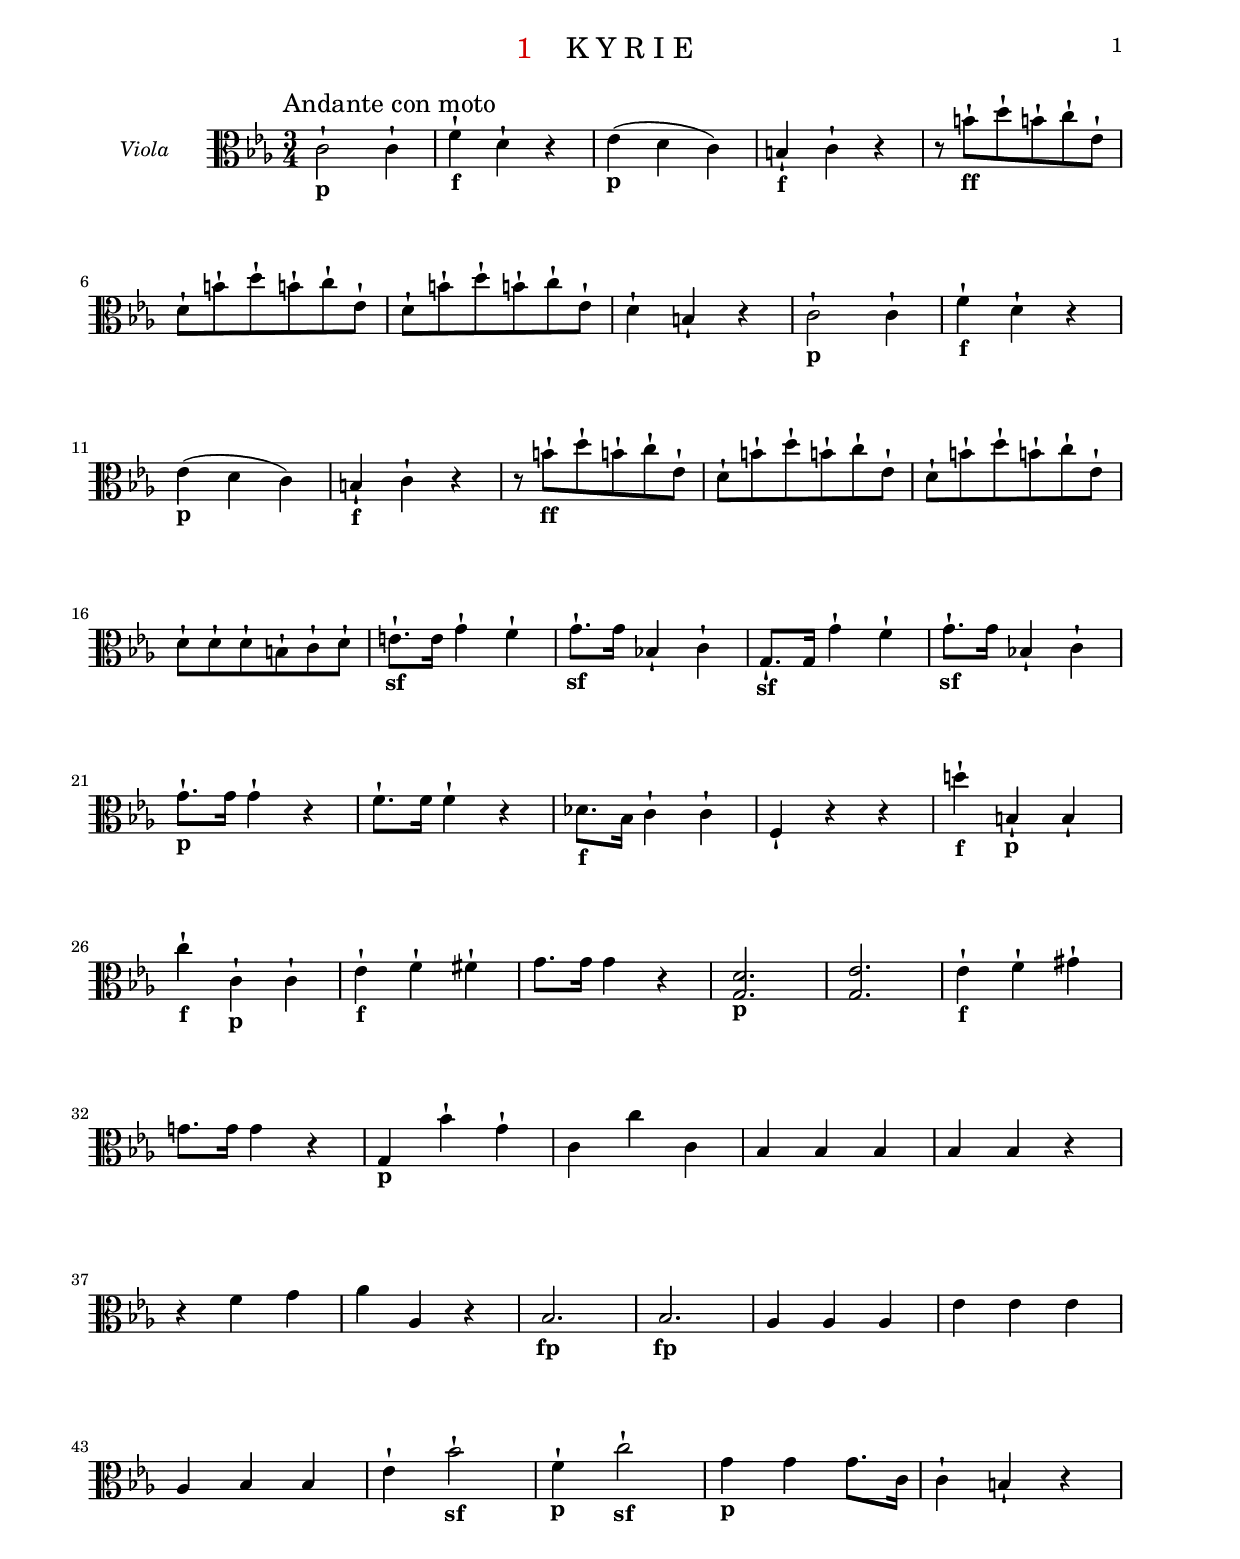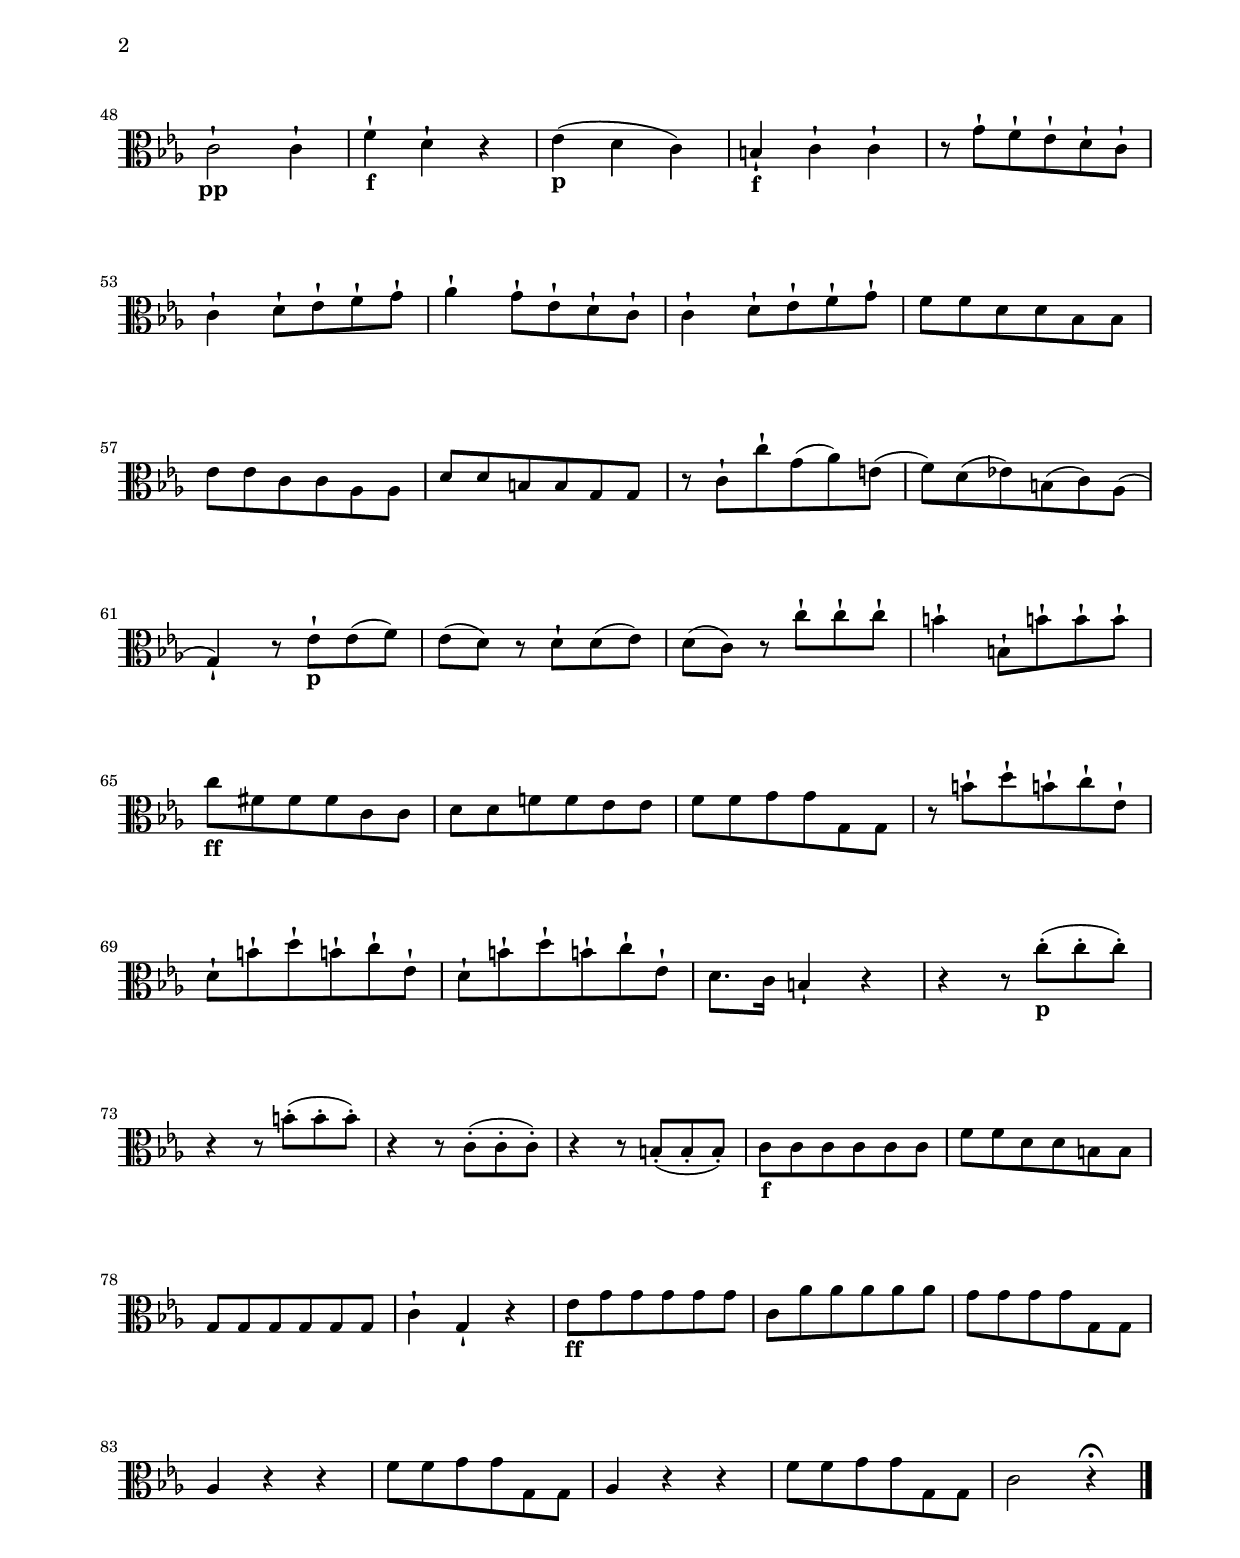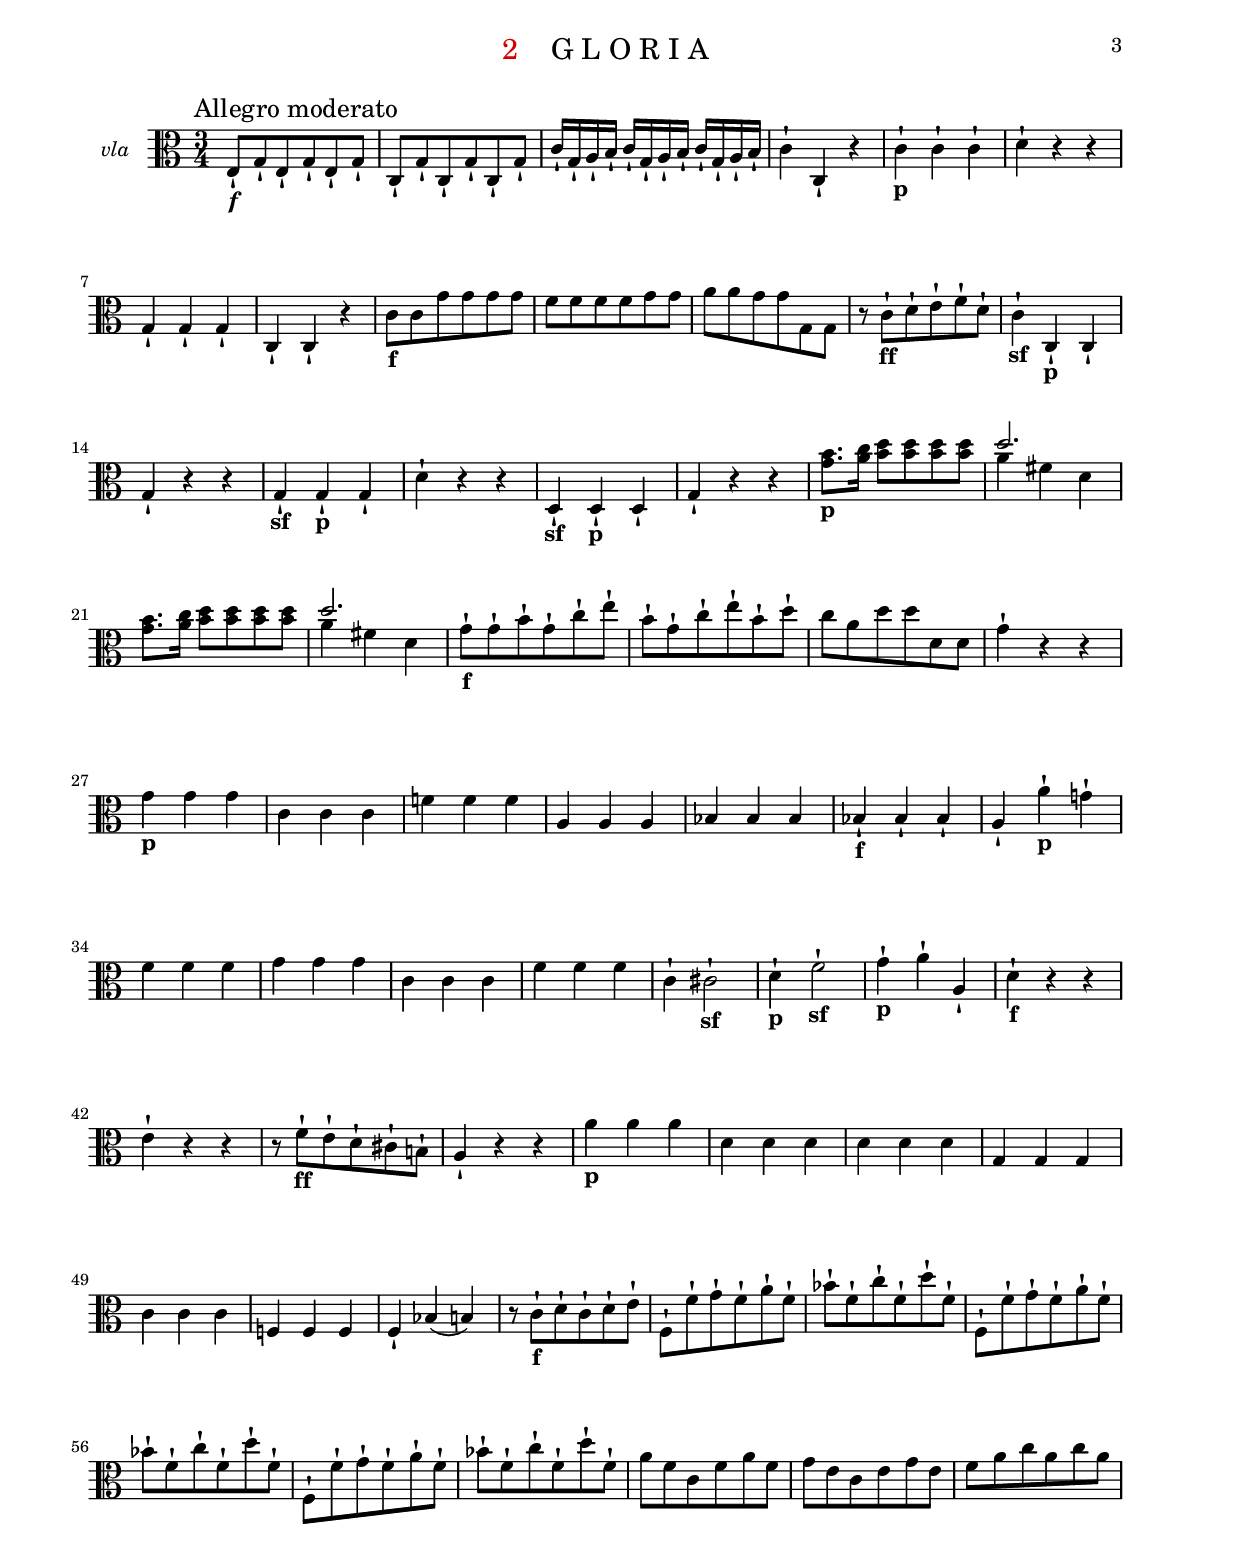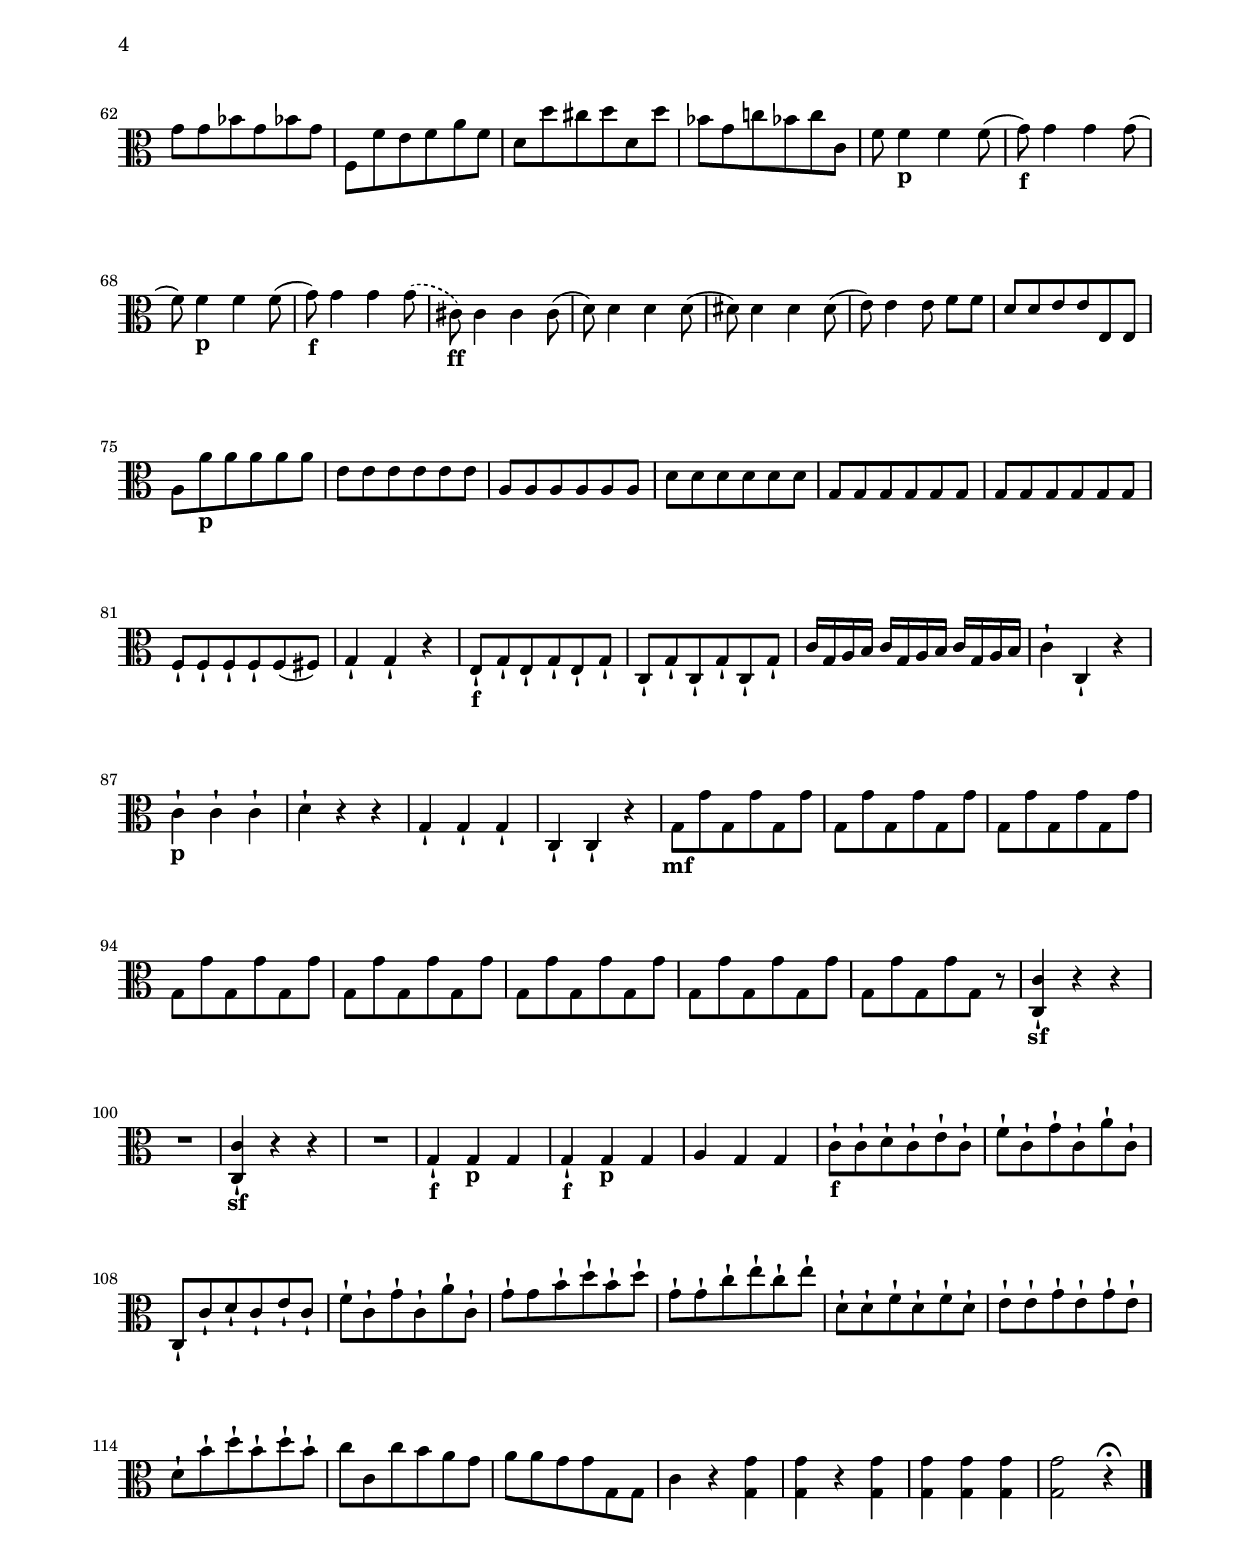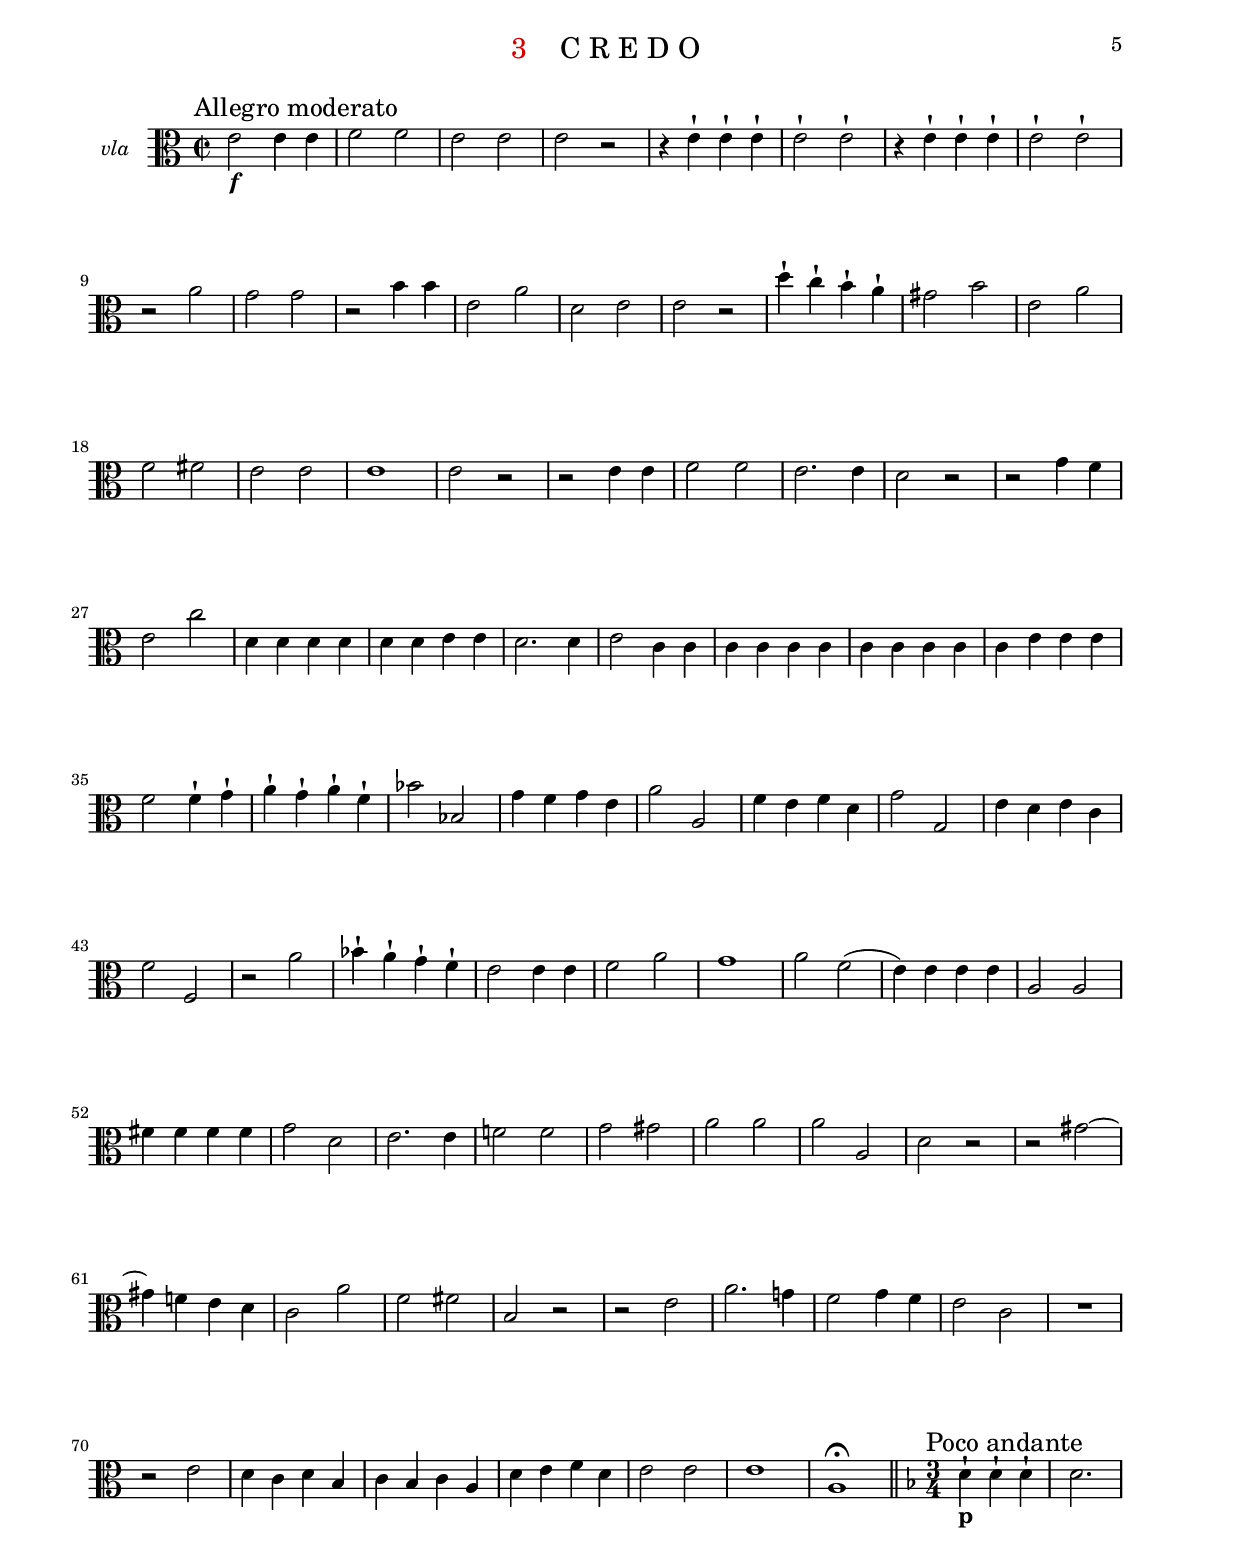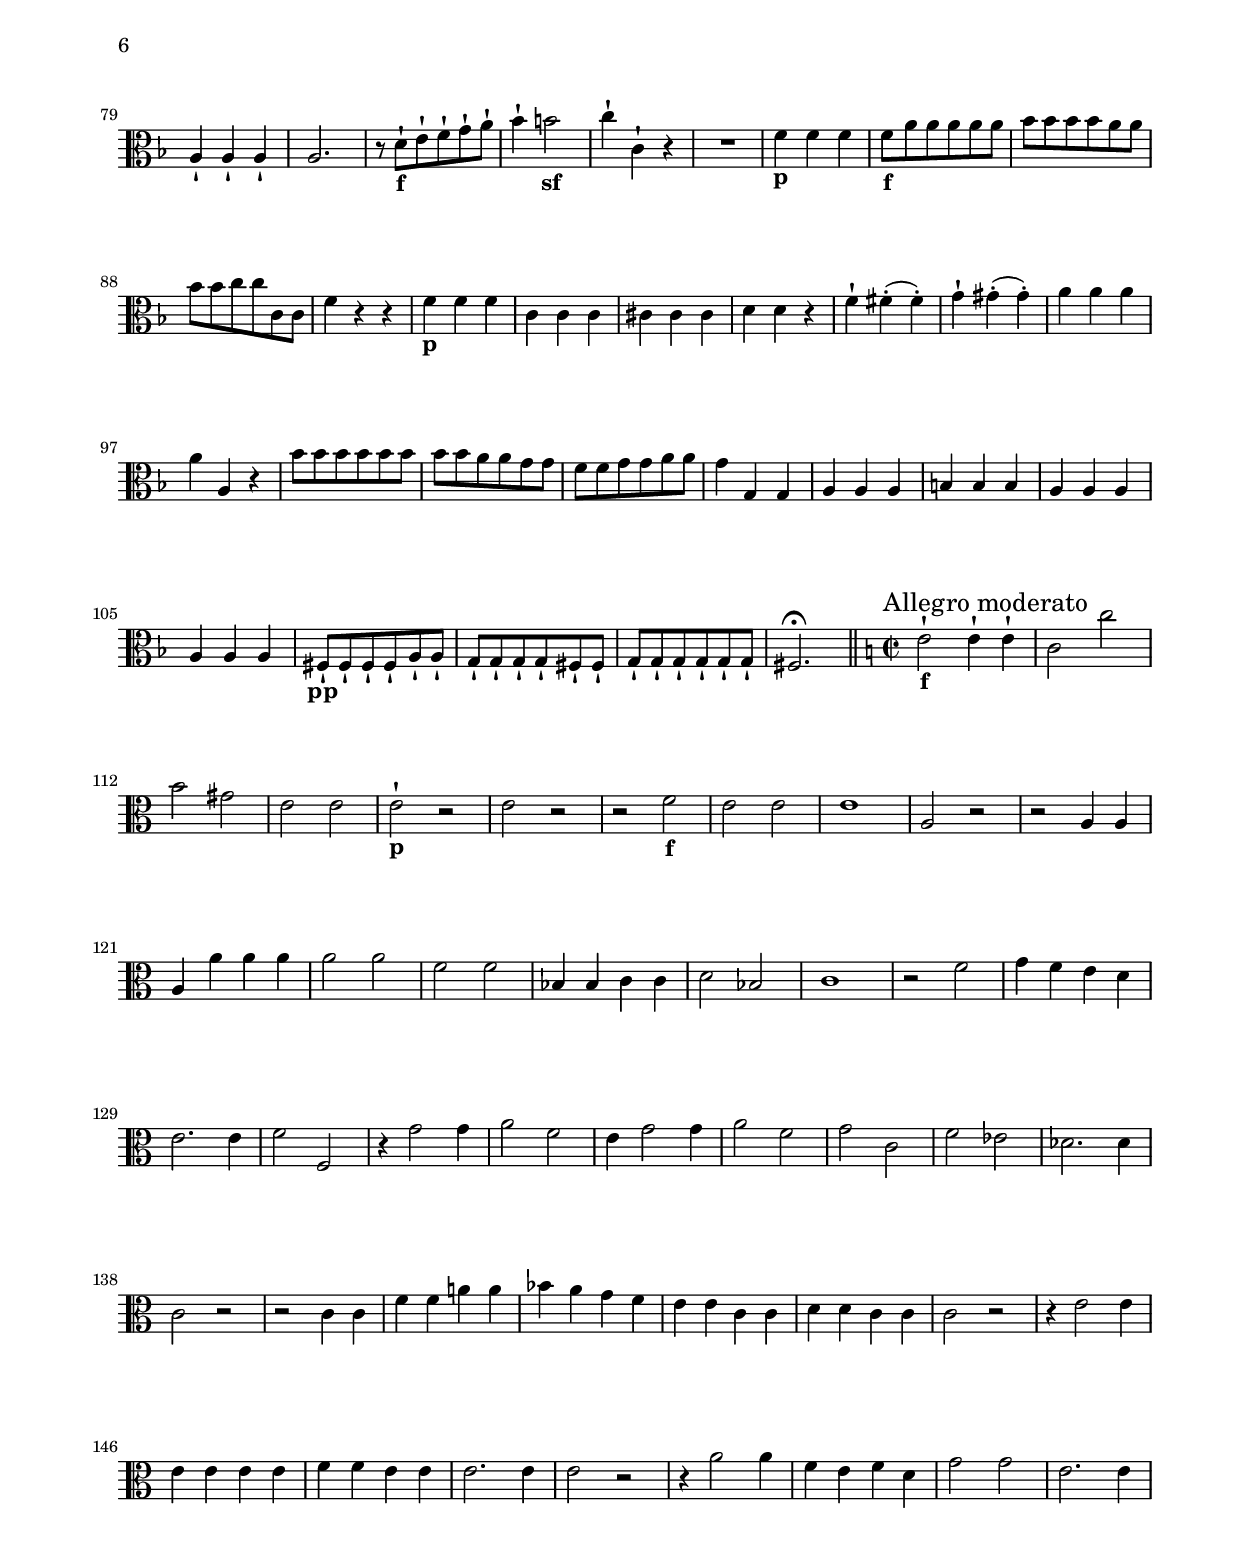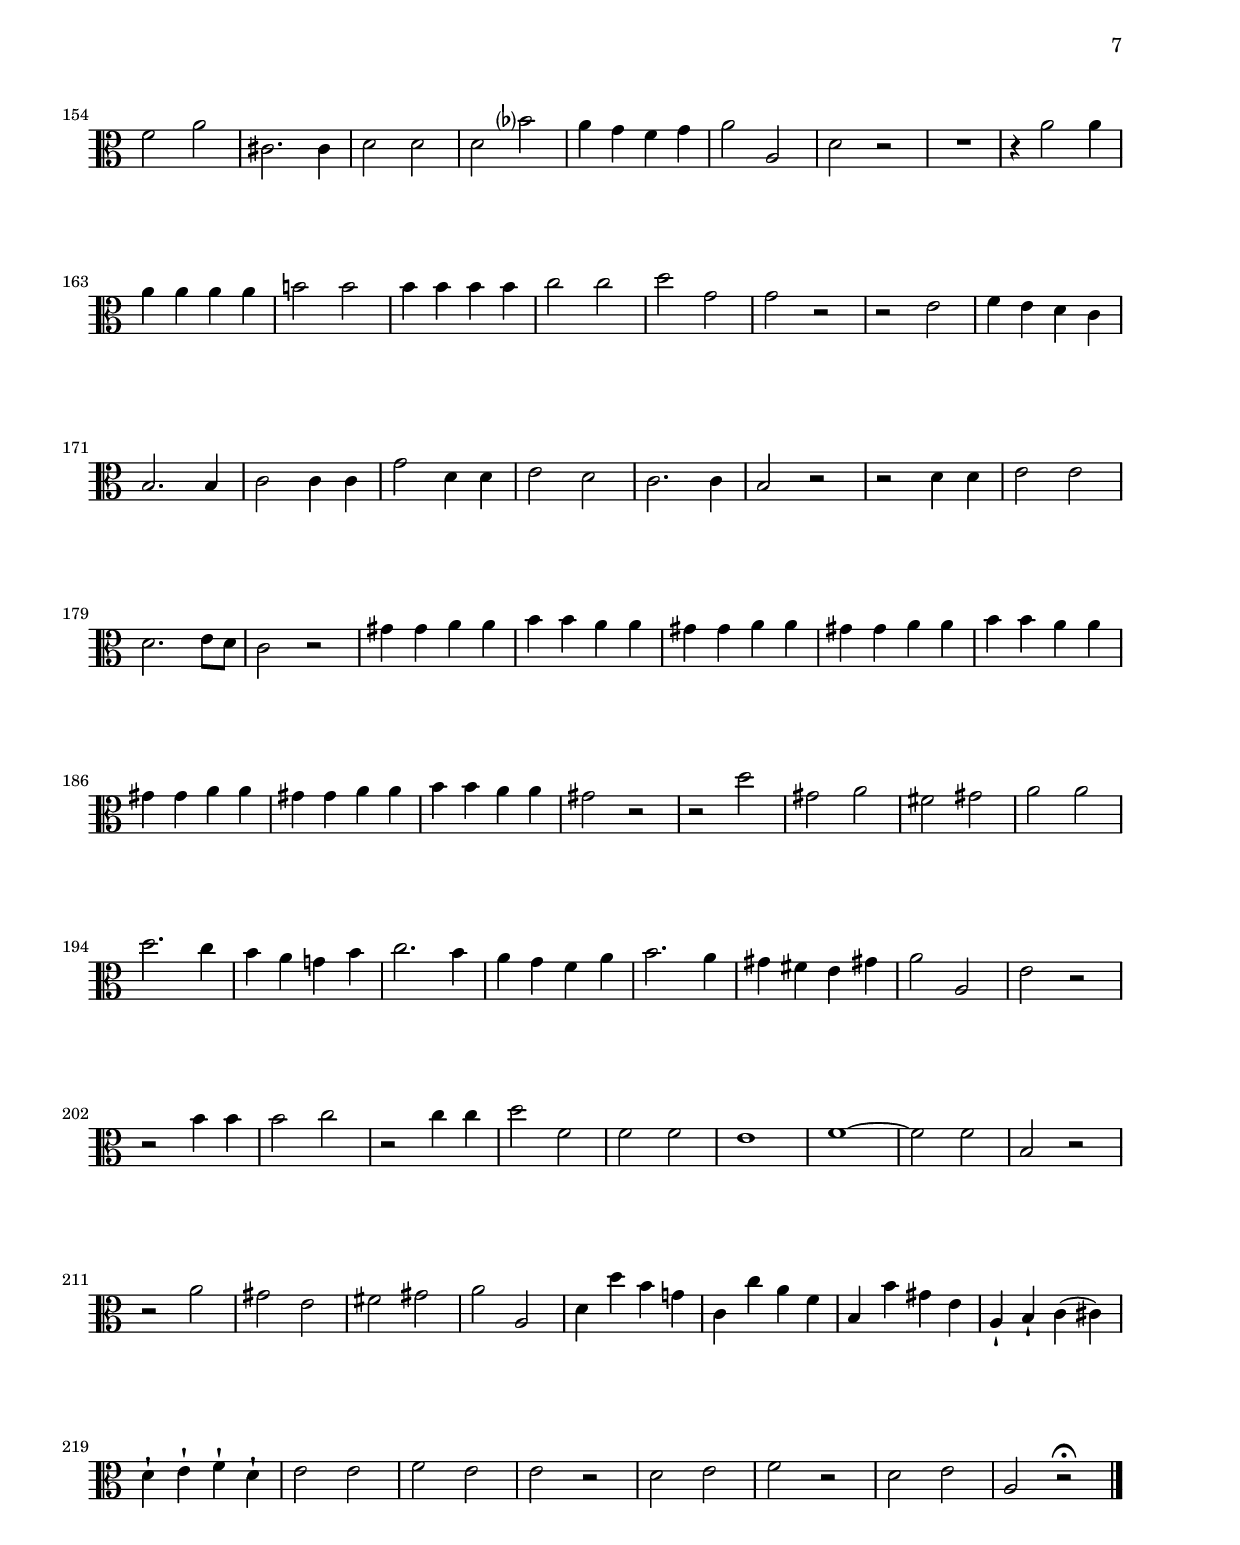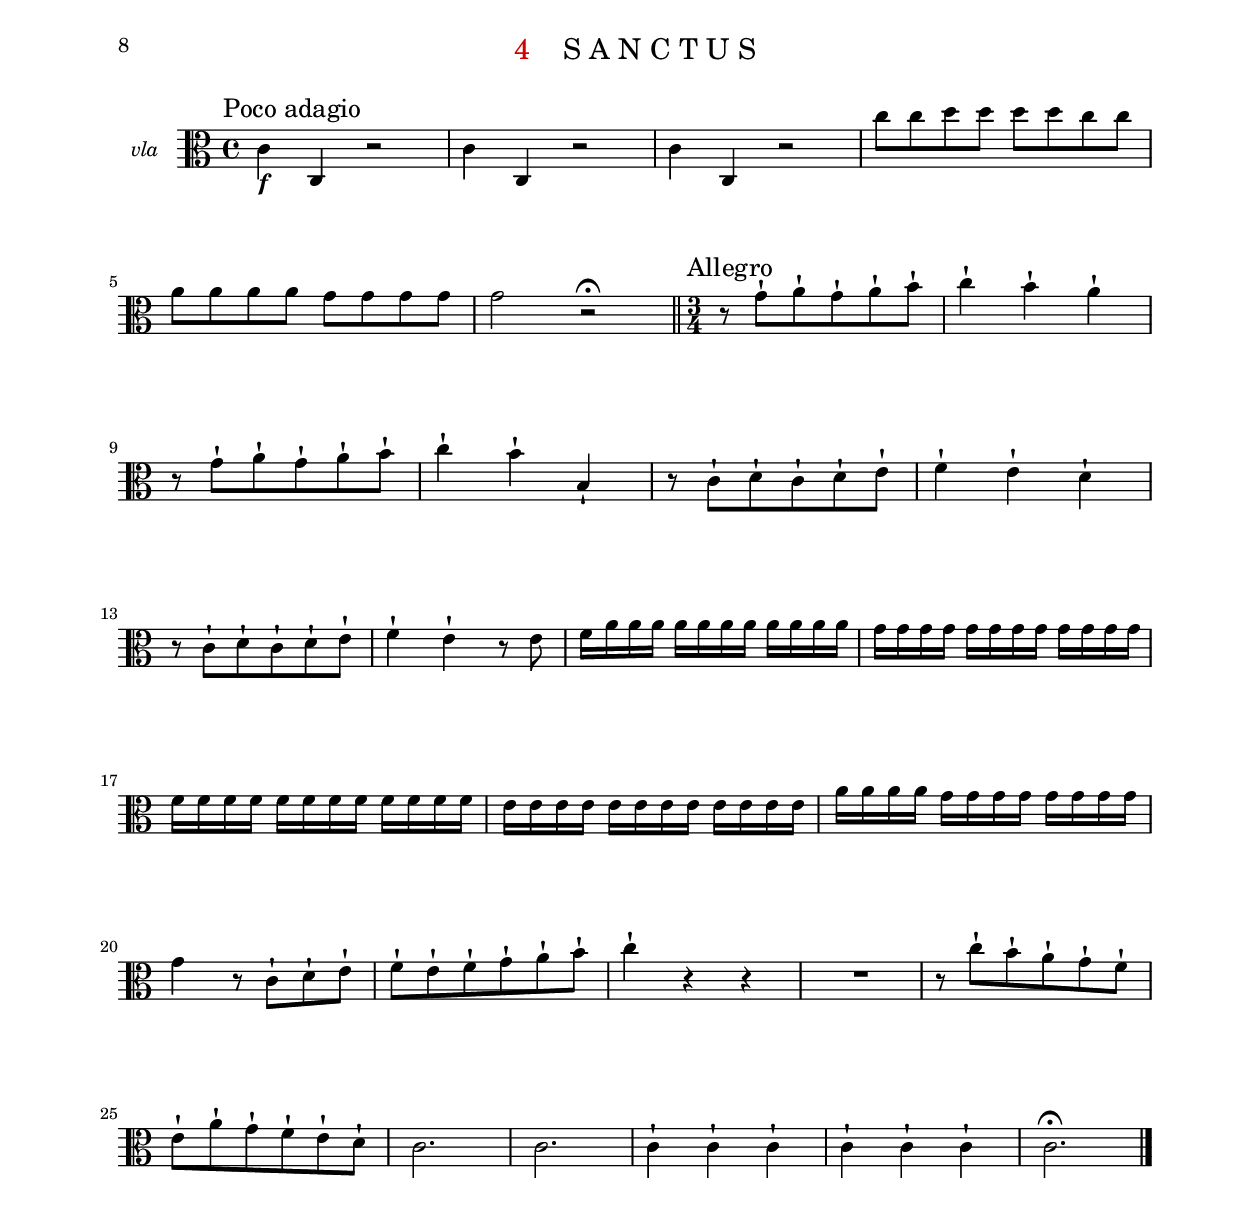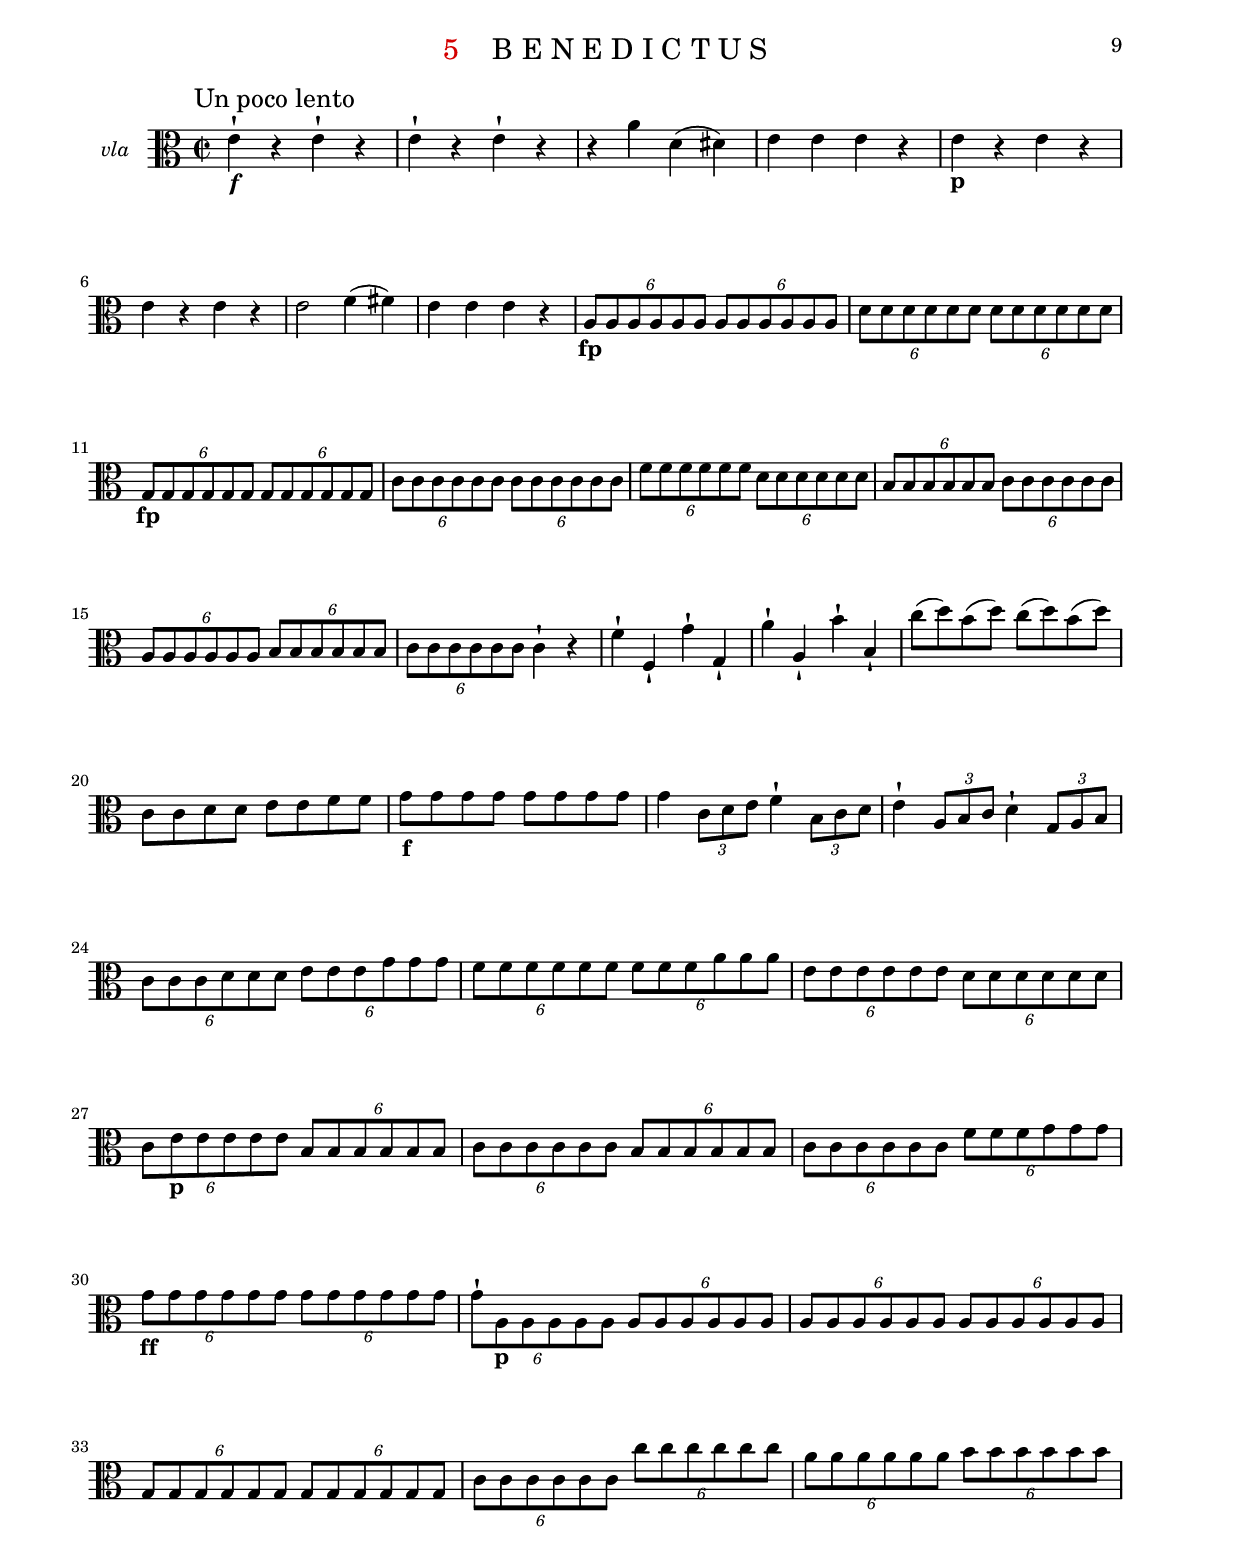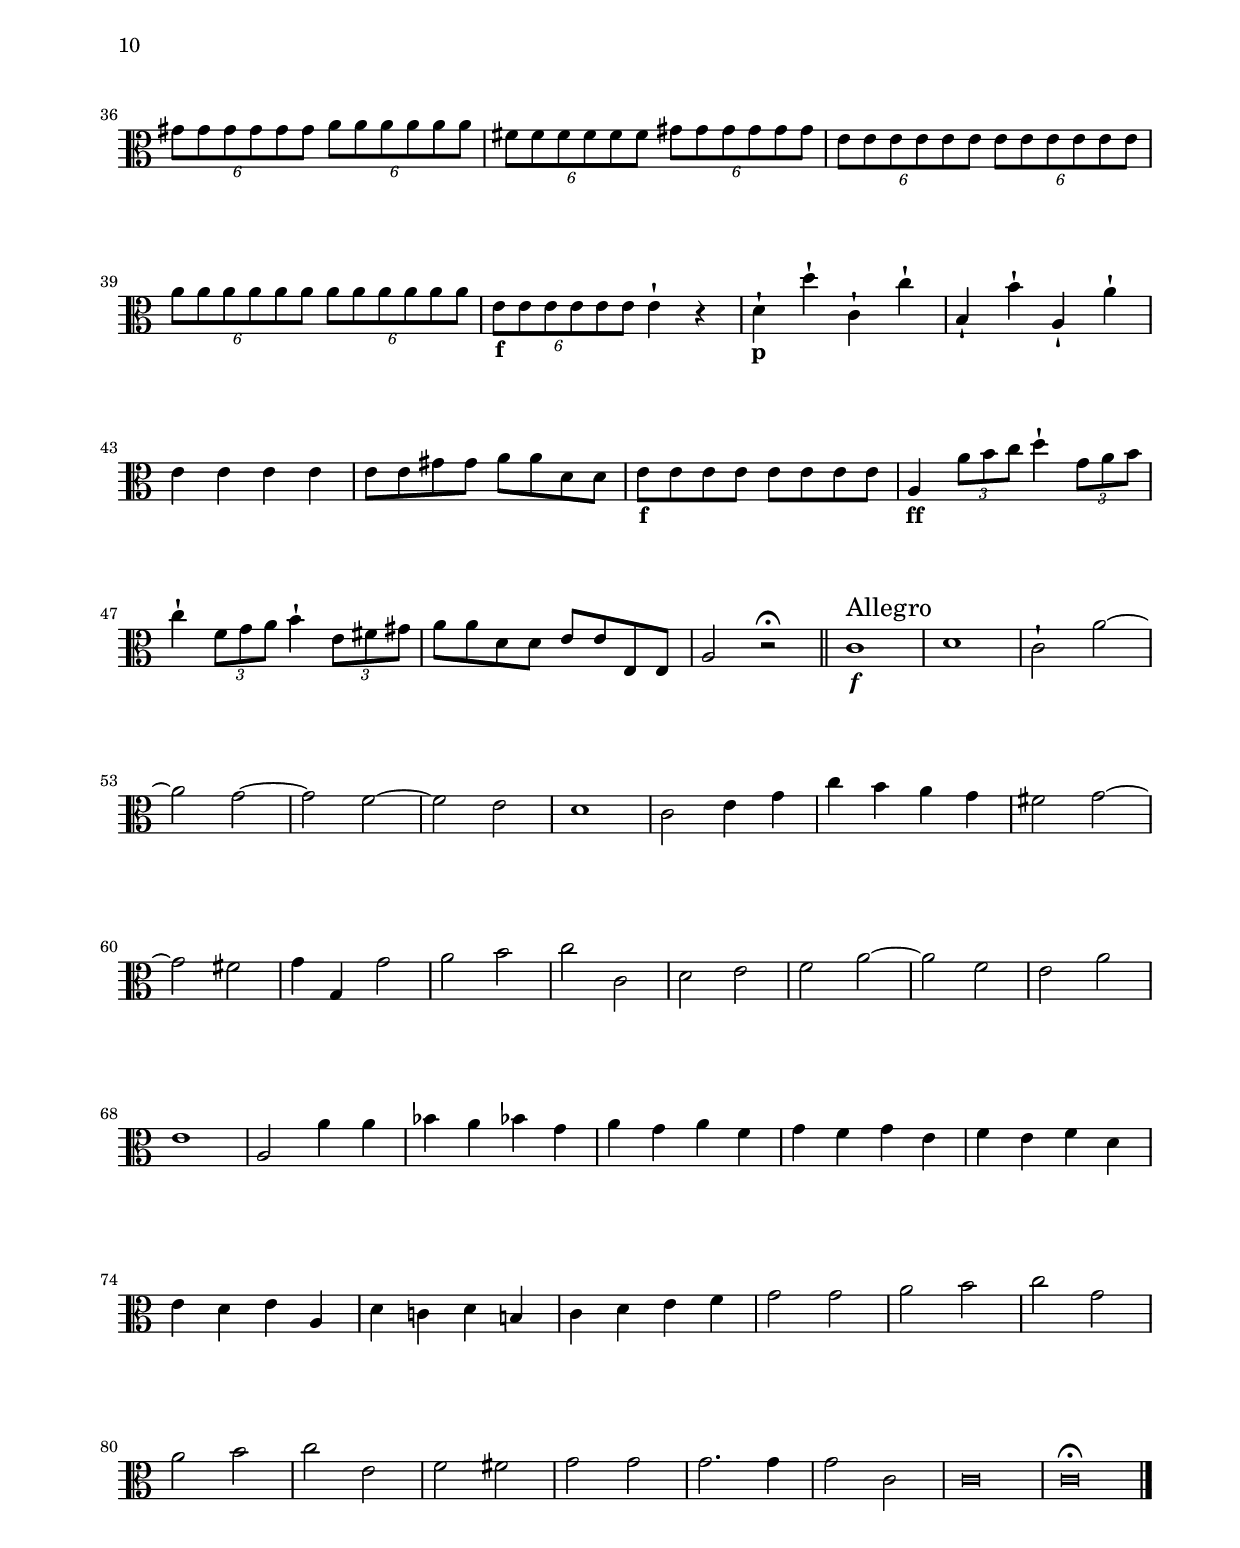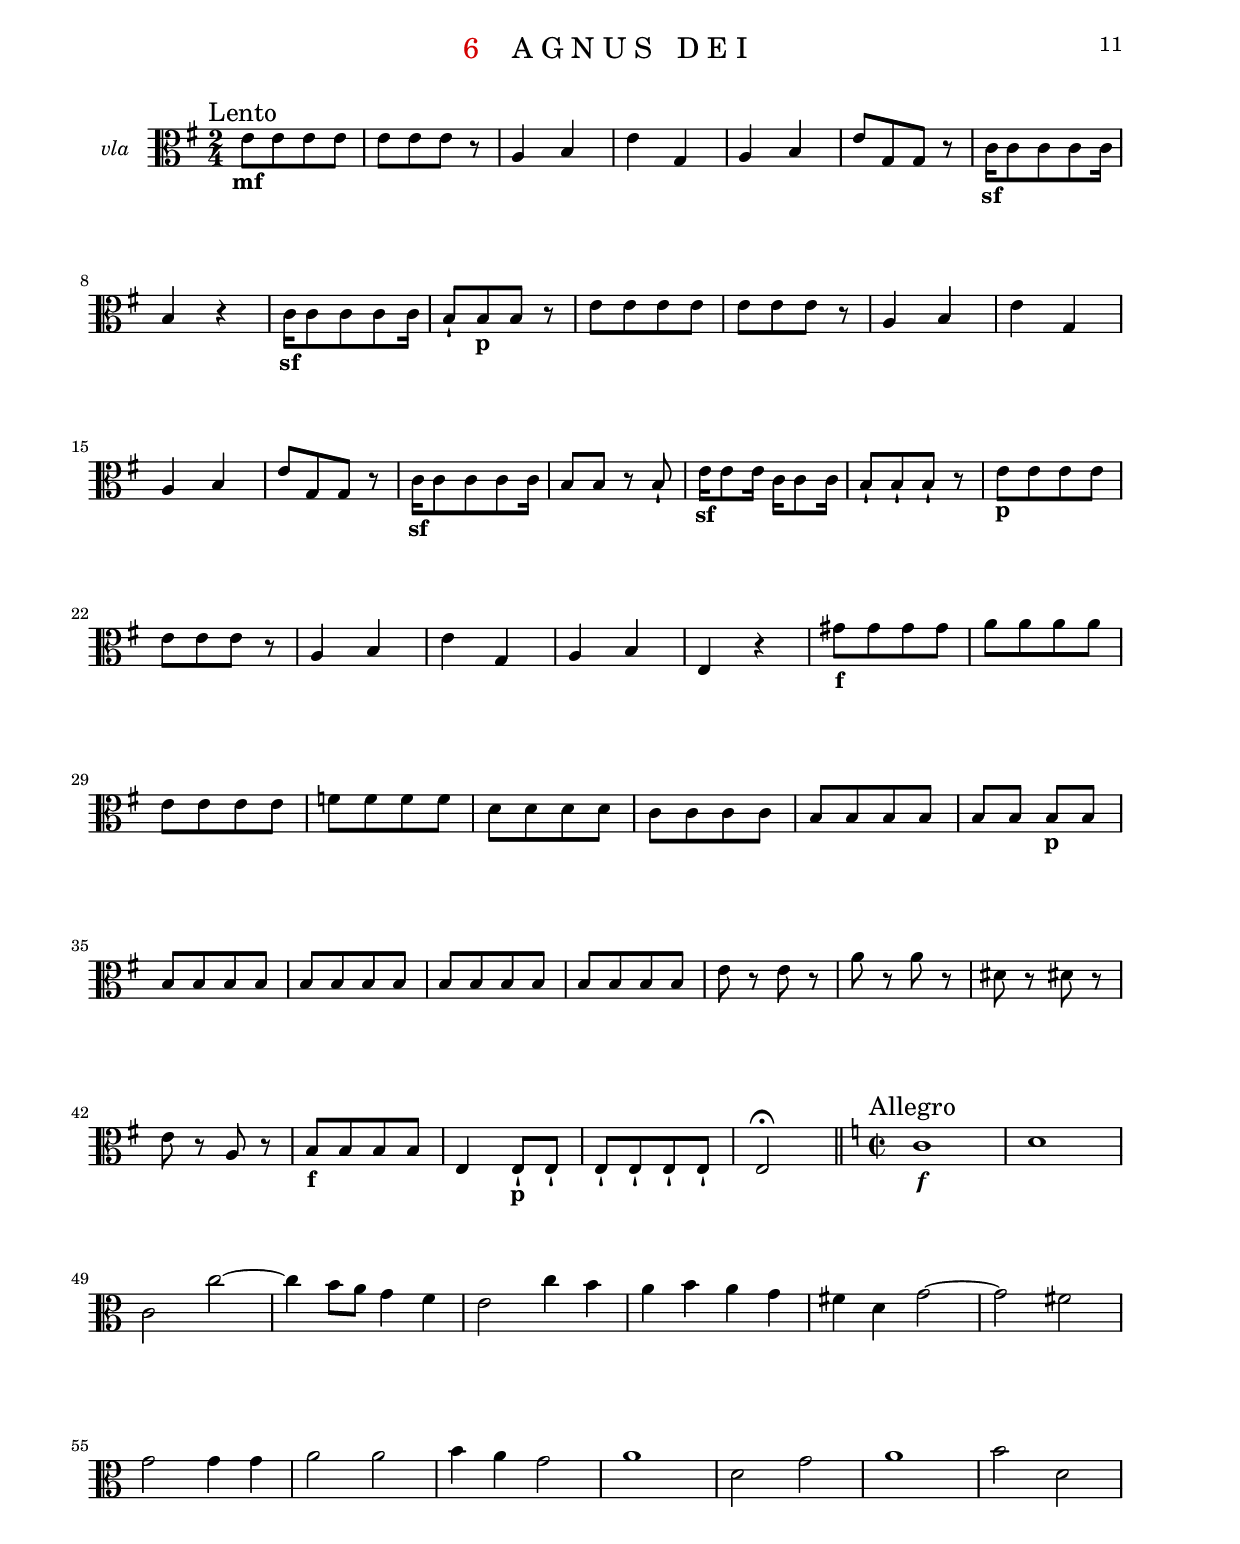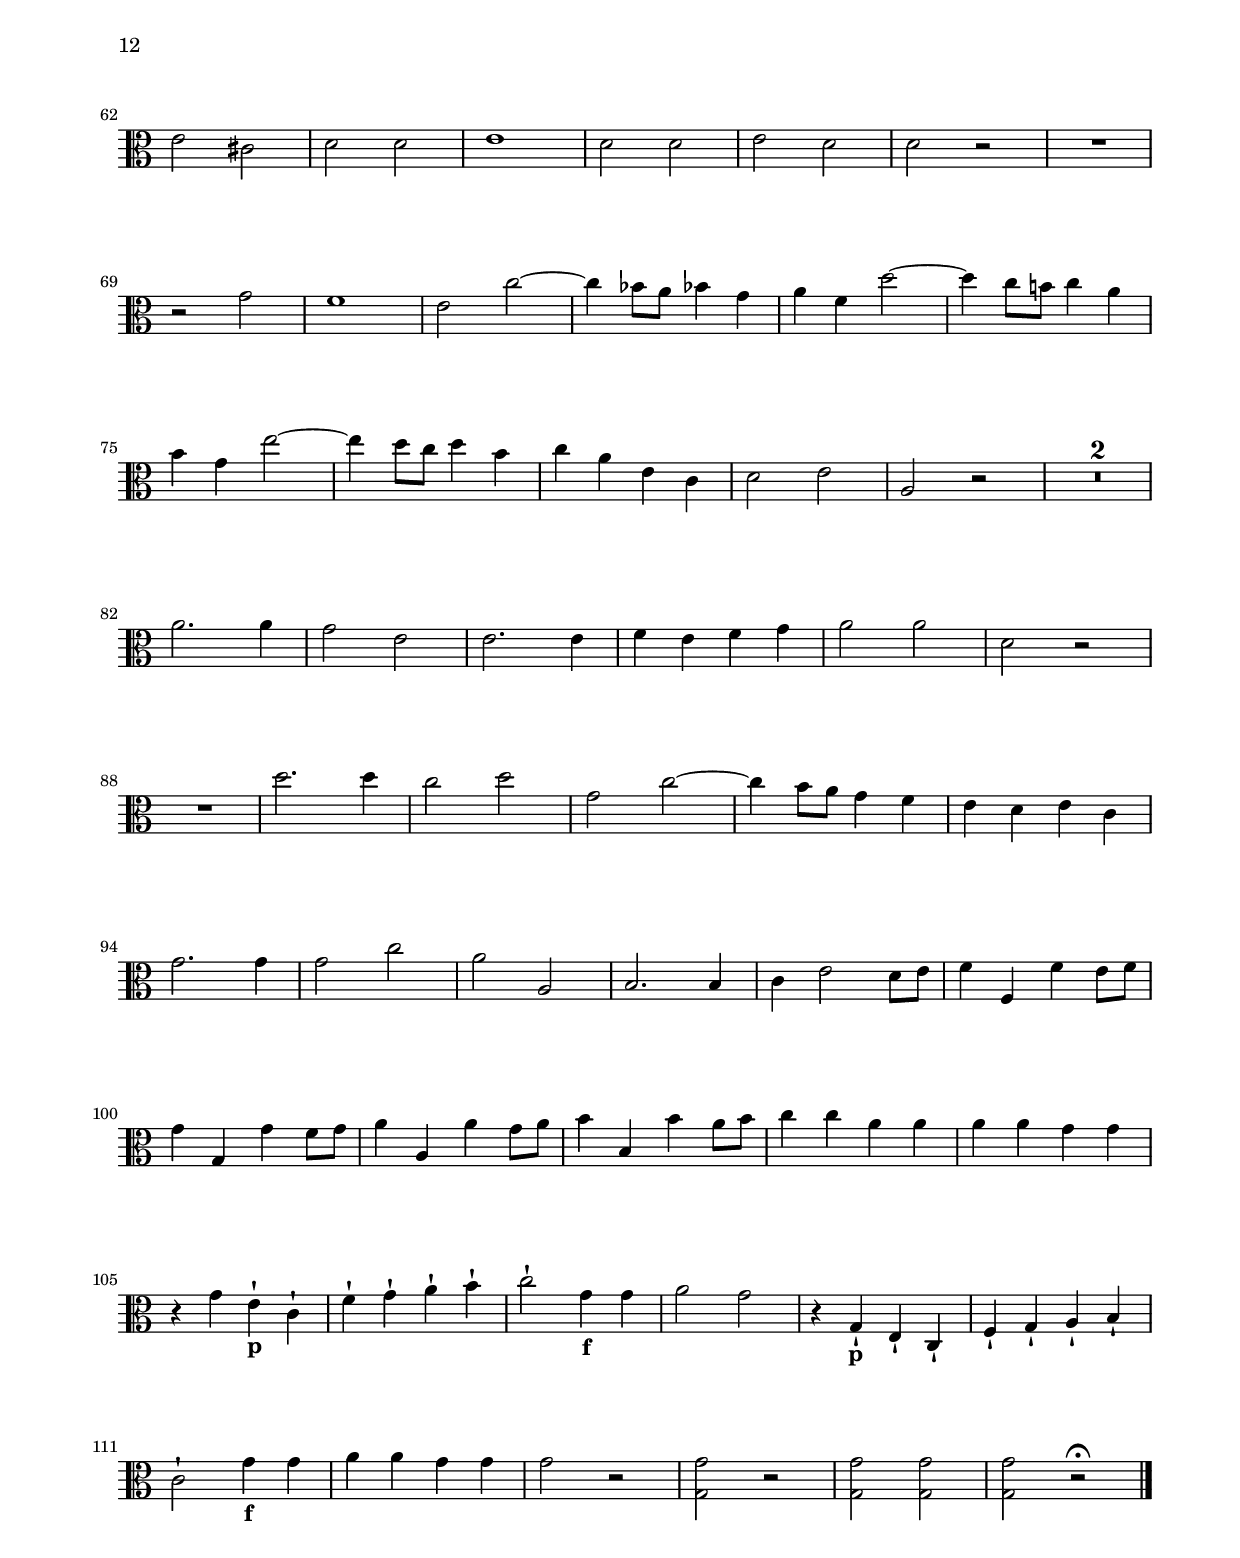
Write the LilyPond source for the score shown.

% (c) 2020 by Wolfgang Esser-Skala.
% This file is licensed under the Creative Commons Attribution-NonCommercial-ShareAlike 4.0 International License.
% To view a copy of this license, visit http://creativecommons.org/licenses/by-nc-sa/4.0/.

\version "2.18.0"

\include "../definitions.ly"

\paper {
	indent = 1\cm
	top-margin = 1.5\cm
	system-separator-markup = ##f
	system-system-spacing =
    #'((basic-distance . 18)
       (minimum-distance . 18)
       (padding . -100)
       (stretchability . 0))

	top-system-spacing =
    #'((basic-distance . 12)
       (minimum-distance . 12)
       (padding . -100)
       (stretchability . 0))

	top-markup-spacing =
    #'((basic-distance . 0)
       (minimum-distance . 0)
       (padding . -100)
       (stretchability . 0))

	markup-system-spacing =
    #'((basic-distance . 12)
       (minimum-distance . 12)
       (padding . -100)
       (stretchability . 0))

	systems-per-page = #9
}

#(set-global-staff-size 17.82)

\layout {
	\context {
		\Staff
		instrumentName = "vla"
	}
}

\book {
	\bookpart {
		\header {
			number = "1"
			title = "K Y R I E"
		}
		\paper { indent = 2\cm }
		\score {
			<<
				\new Staff {
					\set Staff.instrumentName = "Viola"
					\KyrieViola
				}
			>>
		}
	}
	\bookpart {
		\header {
			number = "2"
			title = "G L O R I A"
		}
		\score {
			<<
				\new Staff { \GloriaViola }
			>>
		}
	}
	\bookpart {
		\header {
			number = "3"
			title = "C R E D O"
		}
		\score {
			<<
				\new Staff { \CredoViola }
			>>
		}
	}
	\bookpart {
		\header {
			number = "4"
			title = "S A N C T U S"
		}
		\paper { systems-per-page = #7 }
		\score {
			<<
				\new Staff { \SanctusViola }
			>>
		}
	}
	\bookpart {
		\header {
			number = "5"
			title = "B E N E D I C T U S"
		}
		\paper { page-count = #2 }
		\score {
			<<
				\new Staff { \BenedictusViola }
			>>
		}
	}
	\bookpart {
		\header {
			number = "6"
			title = "A G N U S   D E I"
		}
		\score {
			<<
				\new Staff { \AgnusDeiViola }
			>>
		}
	}
}
